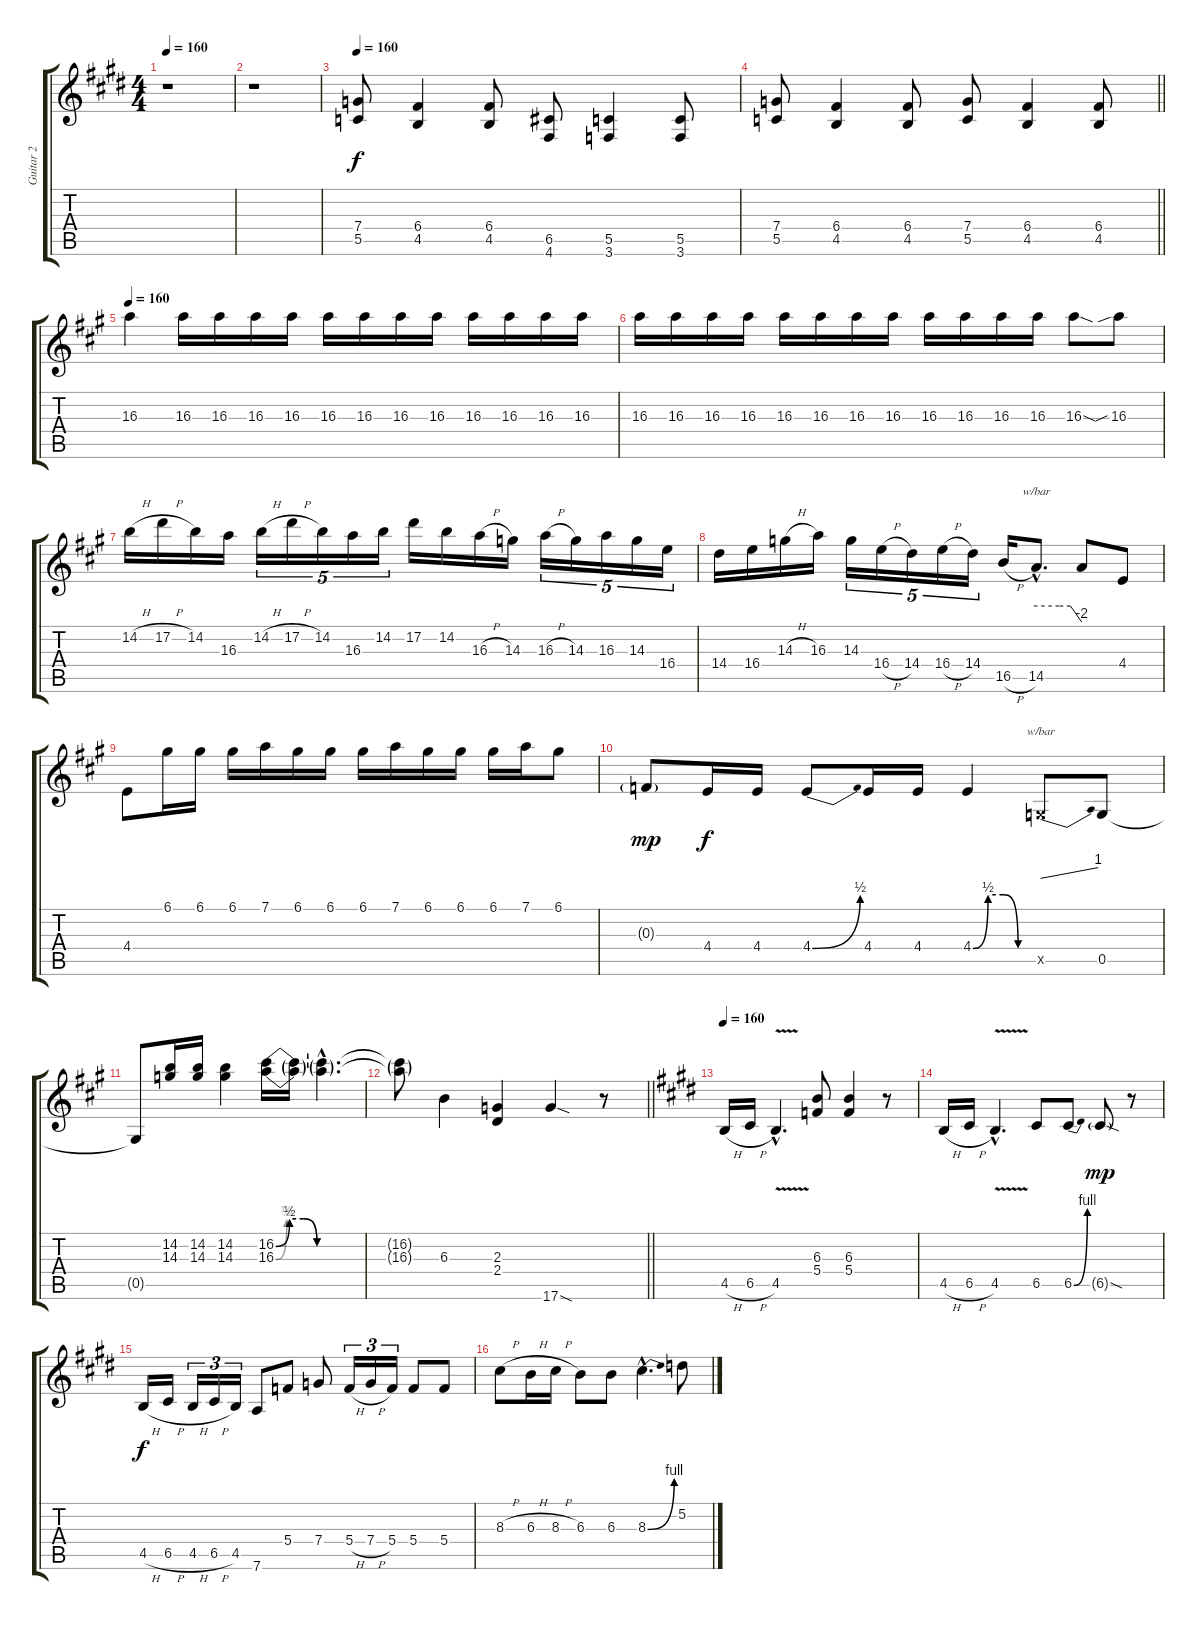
\track ("Guitar 2" "Guitar 2") {instrument overdrivenguitar}
\staff {score tabs}
\tuning (D4 A3 F3 C3 G2 D2) {hide}
\ts (4 4)
\tempo 160
\clef g2
\ks c#minor
r.1{dy f} |
r.1 |
\tempo 160
(7.4 5.5).8 (6.4 4.5).4 (6.4 4.5).8 (6.5 4.6).8 (5.5 3.6).4 (5.5 3.6).8 |
\barLineRight lightlight
(7.4 5.5).8 (6.4 4.5).4 (6.4 4.5).8 (7.4 5.5).8 (6.4 4.5).4 (6.4 4.5).8 |
\tempo 160
\ks f#minor
16.3.4 16.3.16 16.3.16 16.3.16 16.3.16 16.3.16 16.3.16 16.3.16 16.3.16 16.3.16 16.3.16 16.3.16 16.3.16 |
16.3.16 16.3.16 16.3.16 16.3.16 16.3.16 16.3.16 16.3.16 16.3.16 16.3.16 16.3.16 16.3.16 16.3.16 16.3{sod}.8 16.3{sib}.8 |
14.2{h}.16 17.2{h}.16 14.2.16 16.3.16 14.2{h}.16{tu (5 4)} 17.2{h}.16{tu (5 4)} 14.2.16{tu (5 4)} 16.3.16{tu (5 4)} 14.2.16{tu (5 4)} 17.2.16 14.2.16 16.3{h}.16 14.3.16 16.3{h}.16{tu (5 4)} 14.3.16{tu (5 4)} 16.3.16{tu (5 4)} 14.3.16{tu (5 4)} 16.4.16{tu (5 4)} |
14.4.16 16.4.16 14.3{h}.16 16.3.16 14.3.16{tu (5 4)} 16.4{h}.16{tu (5 4)} 14.4.16{tu (5 4)} 16.4{h}.16{tu (5 4)} 14.4.16{tu (5 4)} 16.5{h}.16 14.5{hac}.8{d tbe (custom default 0 0 30 0 45 0 60 -8)} 14.5{t}.8 4.4.8 |
4.4.8 6.1.16 6.1.16 6.1.16 7.1.16 6.1.16 6.1.16 6.1.16 7.1.16 6.1.16 6.1.16 6.1.16 7.1.16 6.1.8 |
0.3{g}.8{dy mp} 4.4.16{dy f} 4.4.16 4.4{be (bend 0 0 60 2)}.8 4.4.16 4.4.16 4.4{be (custom 0 0 15 2 30 2 45 0 60 0)}.4 0.5{x}.8{tbe (dive default 0 0 60 4)} 0.5.8 |
0.5{t}.8 (14.2 14.3).16 (14.2 14.3).16 (14.2 14.3).4 (16.2{be (custom 0 0 5 2 10 2 15 0 45 0 60 0)} 16.3{be (custom 0 0 4 2 10 2 15 0 45 0 60 0)}).16 (16.2{t} 16.3{t}).16 (16.2{hac t} 16.3{hac t}).4{d} |
\barLineRight lightlight
(16.2{t} 16.3{t}).8 6.3.4 (2.3 2.4).4 17.6{sod}.4 r.8 |
\tempo 160
\ks c#minor
4.5{h}.16 6.5{h}.16 4.5{v hac}.4{d} (6.3 5.4).8 (6.3 5.4).4 r.8 |
4.5{h}.16 6.5{h}.16 4.5{v hac}.4{d} 6.5.8 6.5{be (bend 0 0 60 4)}.8 6.5{sod g}.8{dy mp} r.8 |
4.5{h}.16{dy f} 6.5{h}.16 4.5{h}.16{tu (3 2)} 6.5{h}.16{tu (3 2)} 4.5.16{tu (3 2)} 7.6.8 5.4.8 7.4.8 5.4{h}.16{tu (3 2)} 7.4{h}.16{tu (3 2)} 5.4.16{tu (3 2)} 5.4.8 5.4.8 |
8.3{h}.8 6.3{h}.16 8.3{h}.16 6.3.8 6.3.8 8.3{be (bend 0 0 60 4) hac}.4{d} 5.2{ss}.8
